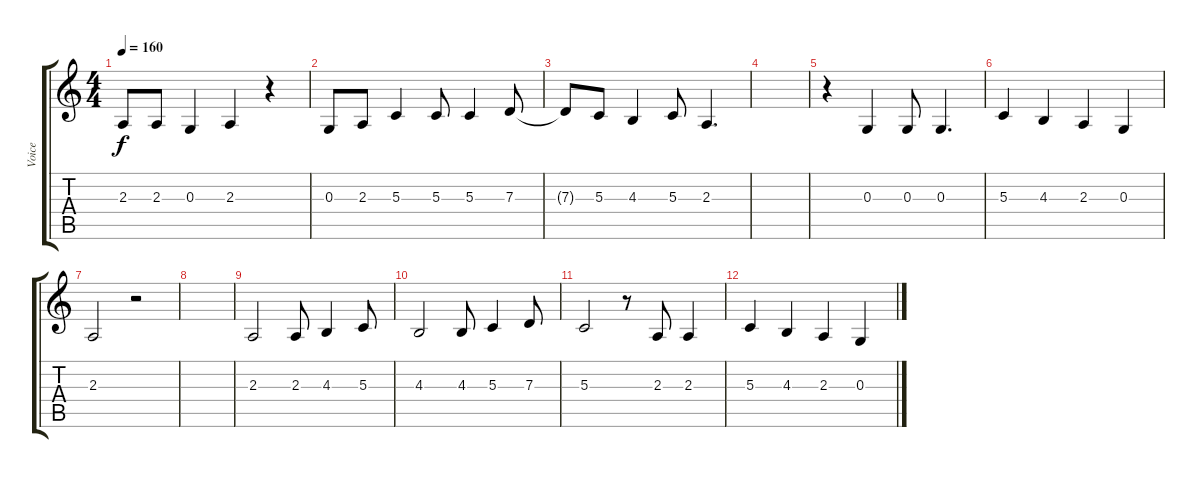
\track ("Voice" "Voice") {instrument lead6voice}
\staff {score tabs}
\tuning (E4 B3 G3 D3 A2 E2) {hide}
\ts (4 4)
\tempo 160
\clef g2
\ks c
2.3.8{dy f} 2.3.8 0.3.4 2.3.4 r.4 |
0.3.8 2.3.8 5.3.4 5.3.8 5.3.4 7.3.8 |
7.3{t}.8 5.3.8 4.3.4 5.3.8 2.3.4{d} |
|
r.4 0.3.4 0.3.8 0.3.4{d} |
5.3.4 4.3.4 2.3.4 0.3.4 |
2.3.2 r.2 |
|
2.3.2 2.3.8 4.3.4 5.3.8 |
4.3.2 4.3.8 5.3.4 7.3.8 |
5.3.2 r.8 2.3.8 2.3.4 |
5.3.4 4.3.4 2.3.4 0.3.4
